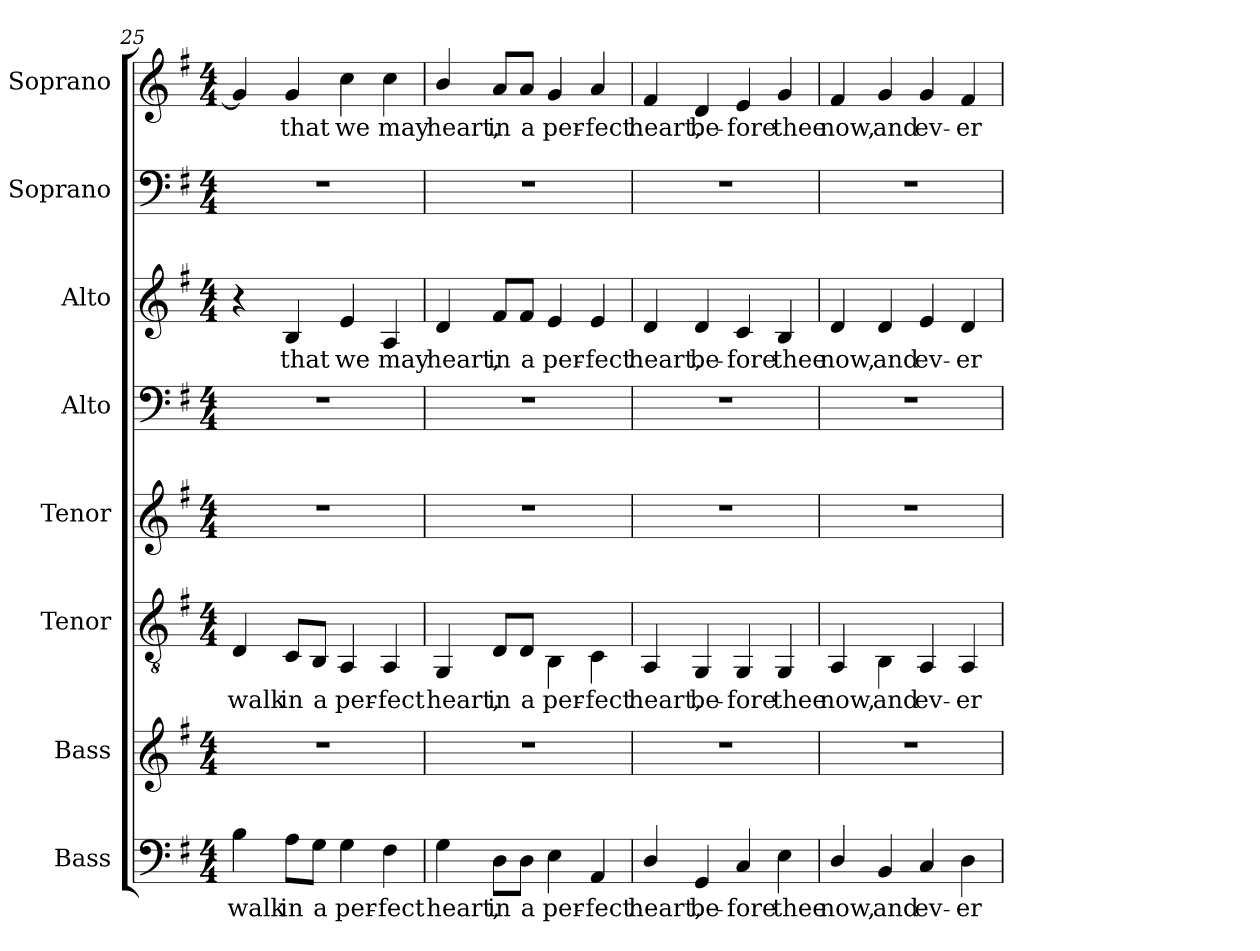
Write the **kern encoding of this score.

**kern	**text	**kern	**kern	**text	**kern	**kern	**kern	**text	**kern	**kern	**text
*part8	*part8	*part7	*part6	*part6	*part5	*part4	*part3	*part3	*part2	*part1	*part1
*staff8	*staff8	*staff7	*staff6	*staff6	*staff5	*staff4	*staff3	*staff3	*staff2	*staff1	*staff1
*I"Bass	*	*I"Bass	*I"Tenor	*	*I"Tenor	*I"Alto	*I"Alto	*	*I"Soprano	*I"Soprano	*
*I'bass	*	*I'bass	*I'tenor	*	*I'tenor	*I'alto	*I'alto	*	*I'soprano	*I'soprano	*
*clefF4	*	*clefG2	*clefGv2	*	*clefG2	*clefF4	*clefG2	*	*clefF4	*clefG2	*
*k[f#]	*	*k[f#]	*k[f#]	*	*k[f#]	*k[f#]	*k[f#]	*	*k[f#]	*k[f#]	*
*G:	*	*G:	*G:	*	*G:	*G:	*G:	*	*G:	*G:	*
*M4/4	*	*M4/4	*M4/4	*	*M4/4	*M4/4	*M4/4	*	*M4/4	*M4/4	*
=25	=25	=25	=25	=25	=25	=25	=25	=25	=25	=25	=25
!	!LO:LY:b:color=#000000	!	!	!	!	!	!	!	!	!	!
!	!	!	!	!LO:LY:b:color=#000000	!	!	!	!	!	!	!
4Bi\	walk	1r	4Di/	walk	1r	1r	4r	.	1r	4gi/]	.
!	!LO:LY:b:color=#000000	!	!	!	!	!	!	!	!	!	!
!	!	!	!	!LO:LY:b:color=#000000	!	!	!	!	!	!	!
!	!	!	!	!	!	!	!	!LO:LY:b:color=#000000	!	!	!
!	!	!	!	!	!	!	!	!	!	!	!LO:LY:b:color=#000000
8Ai\L	in	.	8Ci/L	in	.	.	4Bi/	that	.	4gi/	that
!	!LO:LY:b:color=#000000	!	!	!	!	!	!	!	!	!	!
!	!	!	!	!LO:LY:b:color=#000000	!	!	!	!	!	!	!
8Gi\J	a	.	8BBi/J	a	.	.	.	.	.	.	.
!	!LO:LY:b:color=#000000	!	!	!	!	!	!	!	!	!	!
!	!	!	!	!LO:LY:b:color=#000000	!	!	!	!	!	!	!
!	!	!	!	!	!	!	!	!LO:LY:b:color=#000000	!	!	!
!	!	!	!	!	!	!	!	!	!	!	!LO:LY:b:color=#000000
4Gi\	per-	.	4AAi/	per-	.	.	4ei/	we	.	4cci\	we
!	!LO:LY:b:color=#000000	!	!	!	!	!	!	!	!	!	!
!	!	!	!	!LO:LY:b:color=#000000	!	!	!	!	!	!	!
!	!	!	!	!	!	!	!	!LO:LY:b:color=#000000	!	!	!
!	!	!	!	!	!	!	!	!	!	!	!LO:LY:b:color=#000000
4F#i\	-fect	.	4AAi/	-fect	.	.	4Ai/	may	.	4cci\	may
!!LO:PB:g=z
=26	=26	=26	=26	=26	=26	=26	=26	=26	=26	=26	=26
!	!LO:LY:b:color=#000000	!	!	!	!	!	!	!	!	!	!
!	!	!	!	!LO:LY:b:color=#000000	!	!	!	!	!	!	!
!	!	!	!	!	!	!	!	!LO:LY:b:color=#000000	!	!	!
!	!	!	!	!	!	!	!	!	!	!	!LO:LY:b:color=#000000
4Gi\	heart,	1r	4GGi/	heart,	1r	1r	4di/	heart,	1r	4bi/	heart,
!	!LO:LY:b:color=#000000	!	!	!	!	!	!	!	!	!	!
!	!	!	!	!LO:LY:b:color=#000000	!	!	!	!	!	!	!
!	!	!	!	!	!	!	!	!LO:LY:b:color=#000000	!	!	!
!	!	!	!	!	!	!	!	!	!	!	!LO:LY:b:color=#000000
8Di\L	in	.	8Di/L	in	.	.	8f#i/L	in	.	8ai/L	in
!	!LO:LY:b:color=#000000	!	!	!	!	!	!	!	!	!	!
!	!	!	!	!LO:LY:b:color=#000000	!	!	!	!	!	!	!
!	!	!	!	!	!	!	!	!LO:LY:b:color=#000000	!	!	!
!	!	!	!	!	!	!	!	!	!	!	!LO:LY:b:color=#000000
8Di\J	a	.	8Di/J	a	.	.	8f#i/J	a	.	8ai/J	a
!	!LO:LY:b:color=#000000	!	!	!	!	!	!	!	!	!	!
!	!	!	!	!LO:LY:b:color=#000000	!	!	!	!	!	!	!
!	!	!	!	!	!	!	!	!LO:LY:b:color=#000000	!	!	!
!	!	!	!	!	!	!	!	!	!	!	!LO:LY:b:color=#000000
4Ei\	per-	.	4BBi\	per-	.	.	4ei/	per-	.	4gi/	per-
!	!LO:LY:b:color=#000000	!	!	!	!	!	!	!	!	!	!
!	!	!	!	!LO:LY:b:color=#000000	!	!	!	!	!	!	!
!	!	!	!	!	!	!	!	!LO:LY:b:color=#000000	!	!	!
!	!	!	!	!	!	!	!	!	!	!	!LO:LY:b:color=#000000
4AAi/	-fect	.	4Ci\	-fect	.	.	4ei/	-fect	.	4ai/	-fect
=27	=27	=27	=27	=27	=27	=27	=27	=27	=27	=27	=27
!	!LO:LY:b:color=#000000	!	!	!	!	!	!	!	!	!	!
!	!	!	!	!LO:LY:b:color=#000000	!	!	!	!	!	!	!
!	!	!	!	!	!	!	!	!LO:LY:b:color=#000000	!	!	!
!	!	!	!	!	!	!	!	!	!	!	!LO:LY:b:color=#000000
4Di/	heart,	1r	4AAi/	heart,	1r	1r	4di/	heart,	1r	4f#i/	heart,
!	!LO:LY:b:color=#000000	!	!	!	!	!	!	!	!	!	!
!	!	!	!	!LO:LY:b:color=#000000	!	!	!	!	!	!	!
!	!	!	!	!	!	!	!	!LO:LY:b:color=#000000	!	!	!
!	!	!	!	!	!	!	!	!	!	!	!LO:LY:b:color=#000000
4GGi/	be-	.	4GGi/	be-	.	.	4di/	be-	.	4di/	be-
!	!LO:LY:b:color=#000000	!	!	!	!	!	!	!	!	!	!
!	!	!	!	!LO:LY:b:color=#000000	!	!	!	!	!	!	!
!	!	!	!	!	!	!	!	!LO:LY:b:color=#000000	!	!	!
!	!	!	!	!	!	!	!	!	!	!	!LO:LY:b:color=#000000
4Ci/	-fore	.	4GGi/	-fore	.	.	4ci/	-fore	.	4ei/	-fore
!	!LO:LY:b:color=#000000	!	!	!	!	!	!	!	!	!	!
!	!	!	!	!LO:LY:b:color=#000000	!	!	!	!	!	!	!
!	!	!	!	!	!	!	!	!LO:LY:b:color=#000000	!	!	!
!	!	!	!	!	!	!	!	!	!	!	!LO:LY:b:color=#000000
4Ei\	thee	.	4GGi/	thee	.	.	4Bi/	thee	.	4gi/	thee
=28	=28	=28	=28	=28	=28	=28	=28	=28	=28	=28	=28
!	!LO:LY:b:color=#000000	!	!	!	!	!	!	!	!	!	!
!	!	!	!	!LO:LY:b:color=#000000	!	!	!	!	!	!	!
!	!	!	!	!	!	!	!	!LO:LY:b:color=#000000	!	!	!
!	!	!	!	!	!	!	!	!	!	!	!LO:LY:b:color=#000000
4Di/	now,	1r	4AAi/	now,	1r	1r	4di/	now,	1r	4f#i/	now,
!	!LO:LY:b:color=#000000	!	!	!	!	!	!	!	!	!	!
!	!	!	!	!LO:LY:b:color=#000000	!	!	!	!	!	!	!
!	!	!	!	!	!	!	!	!LO:LY:b:color=#000000	!	!	!
!	!	!	!	!	!	!	!	!	!	!	!LO:LY:b:color=#000000
4BBi/	and	.	4BBi\	and	.	.	4di/	and	.	4gi/	and
!	!LO:LY:b:color=#000000	!	!	!	!	!	!	!	!	!	!
!	!	!	!	!LO:LY:b:color=#000000	!	!	!	!	!	!	!
!	!	!	!	!	!	!	!	!LO:LY:b:color=#000000	!	!	!
!	!	!	!	!	!	!	!	!	!	!	!LO:LY:b:color=#000000
4Ci/	ev-	.	4AAi/	ev-	.	.	4ei/	ev-	.	4gi/	ev-
!	!LO:LY:b:color=#000000	!	!	!	!	!	!	!	!	!	!
!	!	!	!	!LO:LY:b:color=#000000	!	!	!	!	!	!	!
!	!	!	!	!	!	!	!	!LO:LY:b:color=#000000	!	!	!
!	!	!	!	!	!	!	!	!	!	!	!LO:LY:b:color=#000000
4Di\	-er-	.	4AAi/	-er-	.	.	4di/	-er-	.	4f#i/	-er-
=	=	=	=	=	=	=	=	=	=	=	=
*-	*-	*-	*-	*-	*-	*-	*-	*-	*-	*-	*-
